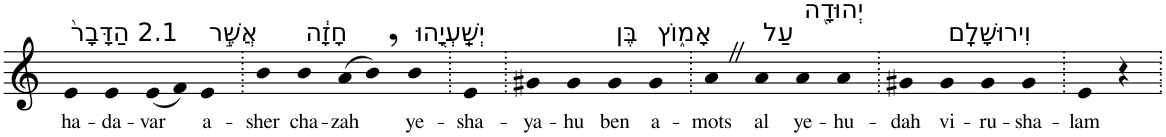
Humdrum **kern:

**kern	**text
*part1	*part1
*staff1	*staff1
*I"Piano	*
*I'Pno	*
*clefG2	*
*k[]	*
=1	=1
!LO:TX:a:t=2.1 הַדָּבָר֙	!
!	!LO:LY:b
4e	ha-
!	!LO:LY:b
4e	-da-
!	!LO:LY:b
(8e	-var
8f)	.
!LO:TX:a:t=אֲשֶׁ֣ר	!
!	!LO:LY:b
4e	a-
=2.	=2.
!	!LO:LY:b
4b	-sher
!LO:TX:a:t=חָזָ֔ה	!
!	!LO:LY:b
4b	cha-
!	!LO:LY:b
(8a	-zah
8b,)	.
!LO:TX:a:t=יְשַֽׁעְיָ֖הוּ	!
!	!LO:LY:b
4b	ye-
=3.	=3.
!	!LO:LY:b
4e	-sha-
=4.	=4.
!	!LO:LY:b
4g#X	-ya-
!	!LO:LY:b
4g#	-hu
!LO:TX:a:t=בֶּן	!
!	!LO:LY:b
4g#	ben
!LO:TX:a:t=אָמ֑וֹץ	!
!	!LO:LY:b
4g#	a-
=5.	=5.
!	!LO:LY:b
4aZ	-mots
!LO:TX:a:t=עַל	!
!	!LO:LY:b
4a	al
!LO:TX:a:t=יְהוּדָ֖ה	!
!	!LO:LY:b
4a	ye-
!	!LO:LY:b
4a	-hu-
=6.	=6.
!	!LO:LY:b
4g#X	-dah
!LO:TX:a:t=וִירוּשָׁלִָֽם	!
!	!LO:LY:b
4g#	vi-
!	!LO:LY:b
4g#	-ru-
!	!LO:LY:b
4g#	-sha-
=7.	=7.
!	!LO:LY:b
4e	-lam
4r	.
=.	=.
*-	*-
